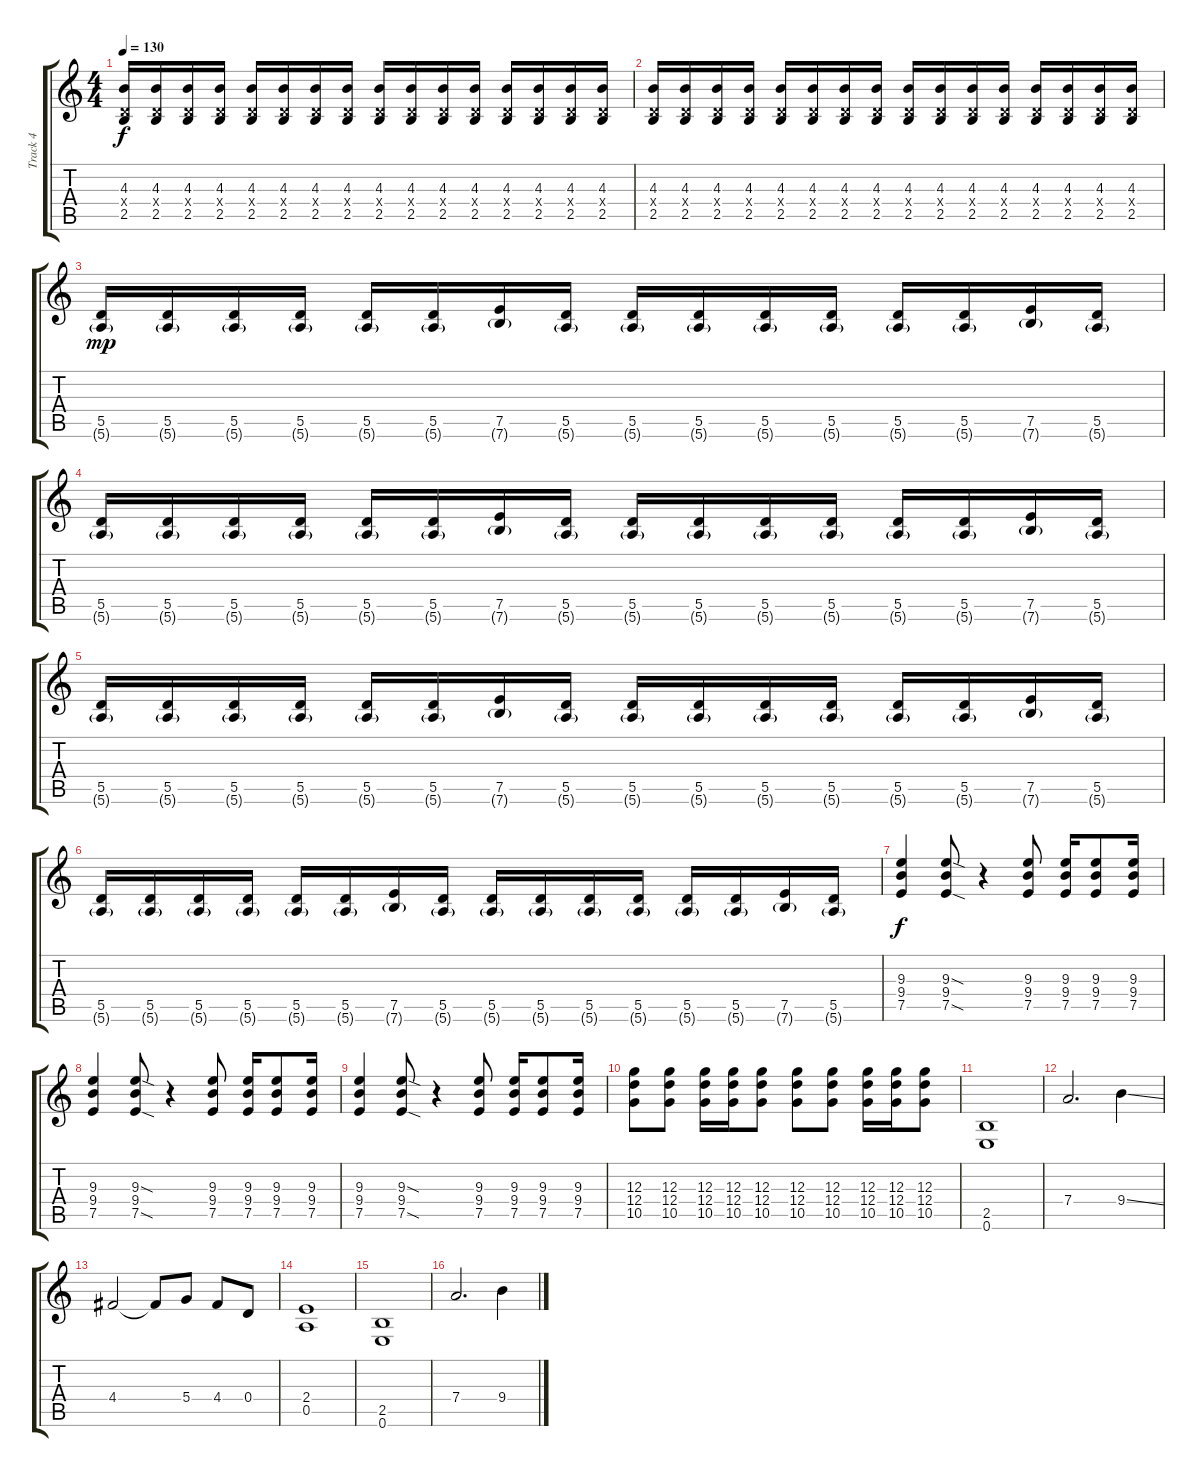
\track ("Track 4" "Track 4") {instrument distortionguitar}
\staff {score tabs}
\tuning (E4 B3 G3 D3 A2 E2) {hide}
\ts (4 4)
\tempo 130
\clef g2
\ks c
(4.3 0.4{x} 2.5).16{dy f} (4.3 0.4{x} 2.5).16 (4.3 0.4{x} 2.5).16 (4.3 0.4{x} 2.5).16 (4.3 0.4{x} 2.5).16 (4.3 0.4{x} 2.5).16 (4.3 0.4{x} 2.5).16 (4.3 0.4{x} 2.5).16 (4.3 0.4{x} 2.5).16 (4.3 0.4{x} 2.5).16 (4.3 0.4{x} 2.5).16 (4.3 0.4{x} 2.5).16 (4.3 0.4{x} 2.5).16 (4.3 0.4{x} 2.5).16 (4.3 0.4{x} 2.5).16 (4.3 0.4{x} 2.5).16 |
(4.3 0.4{x} 2.5).16 (4.3 0.4{x} 2.5).16 (4.3 0.4{x} 2.5).16 (4.3 0.4{x} 2.5).16 (4.3 0.4{x} 2.5).16 (4.3 0.4{x} 2.5).16 (4.3 0.4{x} 2.5).16 (4.3 0.4{x} 2.5).16 (4.3 0.4{x} 2.5).16 (4.3 0.4{x} 2.5).16 (4.3 0.4{x} 2.5).16 (4.3 0.4{x} 2.5).16 (4.3 0.4{x} 2.5).16 (4.3 0.4{x} 2.5).16 (4.3 0.4{x} 2.5).16 (4.3 0.4{x} 2.5).16 |
(5.5 5.6{g}).16{dy mp} (5.5 5.6{g}).16 (5.5 5.6{g}).16 (5.5 5.6{g}).16 (5.5 5.6{g}).16 (5.5 5.6{g}).16 (7.5 7.6{g}).16 (5.5 5.6{g}).16 (5.5 5.6{g}).16 (5.5 5.6{g}).16 (5.5 5.6{g}).16 (5.5 5.6{g}).16 (5.5 5.6{g}).16 (5.5 5.6{g}).16 (7.5 7.6{g}).16 (5.5 5.6{g}).16 |
(5.5 5.6{g}).16 (5.5 5.6{g}).16 (5.5 5.6{g}).16 (5.5 5.6{g}).16 (5.5 5.6{g}).16 (5.5 5.6{g}).16 (7.5 7.6{g}).16 (5.5 5.6{g}).16 (5.5 5.6{g}).16 (5.5 5.6{g}).16 (5.5 5.6{g}).16 (5.5 5.6{g}).16 (5.5 5.6{g}).16 (5.5 5.6{g}).16 (7.5 7.6{g}).16 (5.5 5.6{g}).16 |
(5.5 5.6{g}).16 (5.5 5.6{g}).16 (5.5 5.6{g}).16 (5.5 5.6{g}).16 (5.5 5.6{g}).16 (5.5 5.6{g}).16 (7.5 7.6{g}).16 (5.5 5.6{g}).16 (5.5 5.6{g}).16 (5.5 5.6{g}).16 (5.5 5.6{g}).16 (5.5 5.6{g}).16 (5.5 5.6{g}).16 (5.5 5.6{g}).16 (7.5 7.6{g}).16 (5.5 5.6{g}).16 |
(5.5 5.6{g}).16 (5.5 5.6{g}).16 (5.5 5.6{g}).16 (5.5 5.6{g}).16 (5.5 5.6{g}).16 (5.5 5.6{g}).16 (7.5 7.6{g}).16 (5.5 5.6{g}).16 (5.5 5.6{g}).16 (5.5 5.6{g}).16 (5.5 5.6{g}).16 (5.5 5.6{g}).16 (5.5 5.6{g}).16 (5.5 5.6{g}).16 (7.5 7.6{g}).16 (5.5 5.6{g}).16 |
(9.3 9.4 7.5).4{dy f} (9.3{sod} 9.4 7.5{sod}).8 r.4 (9.3 9.4 7.5).8 (9.3 9.4 7.5).16 (9.3 9.4 7.5).8 (9.3 9.4 7.5).16 |
(9.3 9.4 7.5).4 (9.3{sod} 9.4 7.5{sod}).8 r.4 (9.3 9.4 7.5).8 (9.3 9.4 7.5).16 (9.3 9.4 7.5).8 (9.3 9.4 7.5).16 |
(9.3 9.4 7.5).4 (9.3{sod} 9.4 7.5{sod}).8 r.4 (9.3 9.4 7.5).8 (9.3 9.4 7.5).16 (9.3 9.4 7.5).8 (9.3 9.4 7.5).16 |
(12.3 12.4 10.5).8 (12.3 12.4 10.5).8 (12.3 12.4 10.5).16 (12.3 12.4 10.5).16 (12.3 12.4 10.5).8 (12.3 12.4 10.5).8 (12.3 12.4 10.5).8 (12.3 12.4 10.5).16 (12.3 12.4 10.5).16 (12.3 12.4 10.5).8 |
(2.5 0.6).1 |
7.4.2{d} 9.4{ss}.4 |
4.4.2 4.4{t}.8 5.4.8 4.4.8 0.4.8 |
(2.4 0.5).1 |
(2.5 0.6).1 |
7.4.2{d} 9.4{ss}.4
